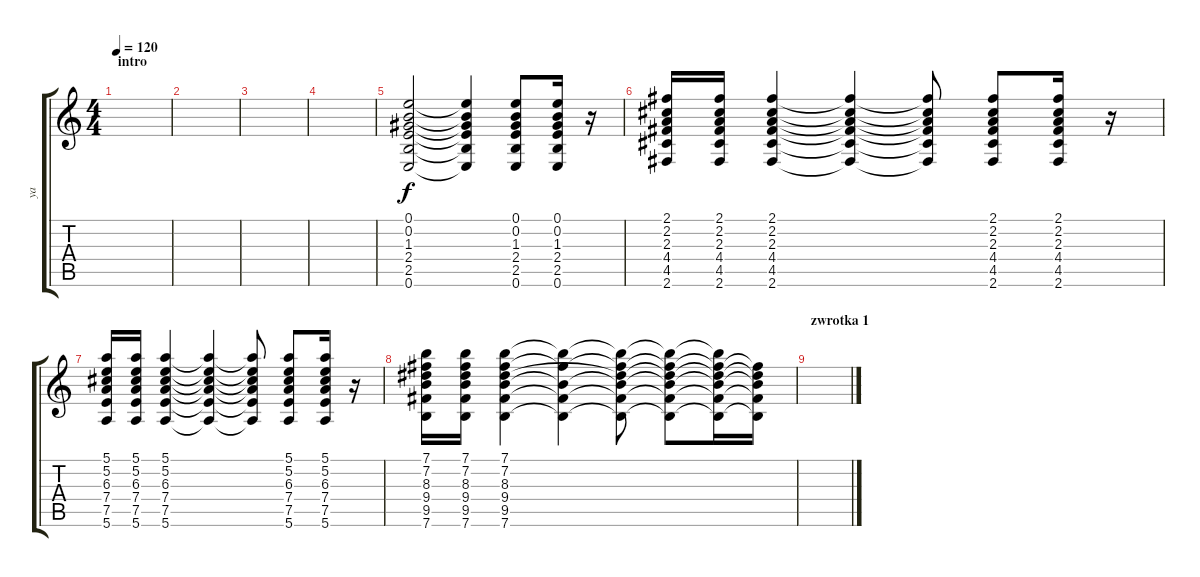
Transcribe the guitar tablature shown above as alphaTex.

\track ("ya" "ya") {instrument overdrivenguitar}
\staff {score tabs}
\tuning (E4 B3 G3 D3 A2 E2) {hide}
\ts (4 4)
\section ("" "intro")
\tempo 120
\clef g2
\ks c
|
|
|
|
(0.1 0.2 1.3 2.4 2.5 0.6).2{instrument electricguitarclean} (0.1{t} 0.2{t} 1.3{t} 2.4{t} 2.5{t} 0.6{t}).4 (0.1 0.2 1.3 2.4 2.5 0.6).8 (0.1 0.2 1.3 2.4 2.5 0.6).16 r.16 |
(2.1 2.2 2.3 4.4 4.5 2.6).16 (2.1 2.2 2.3 4.4 4.5 2.6).16 (2.1 2.2 2.3 4.4 4.5 2.6).4 (2.1{t} 2.2{t} 2.3{t} 4.4{t} 4.5{t} 2.6{t}).4 (2.1{t} 2.2{t} 2.3{t} 4.4{t} 4.5{t} 2.6{t}).8 (2.1 2.2 2.3 4.4 4.5 2.6).8 (2.1 2.2 2.3 4.4 4.5 2.6).16 r.16 |
(5.1 5.2 6.3 7.4 7.5 5.6).16 (5.1 5.2 6.3 7.4 7.5 5.6).16 (5.1 5.2 6.3 7.4 7.5 5.6).4 (5.1{t} 5.2{t} 6.3{t} 7.4{t} 7.5{t} 5.6{t}).4 (5.1{t} 5.2{t} 6.3{t} 7.4{t} 7.5{t} 5.6{t}).8 (5.1 5.2 6.3 7.4 7.5 5.6).8 (5.1 5.2 6.3 7.4 7.5 5.6).16 r.16 |
(7.1 7.2 8.3 9.4 9.5 7.6).16 (7.1 7.2 8.3 9.4 9.5 7.6).16 (7.1 7.2 8.3 9.4 9.5 7.6).4 (7.1{t} 7.2{t} 9.4{t} 9.5{t} 7.6{t}).4 (7.1{t} 7.2{t} 8.3{t} 9.4{t} 9.5{t} 7.6{t}).8 (7.1{t} 7.2{t} 8.3{t} 9.4{t} 9.5{t} 7.6{t}).8 (7.1{t} 7.2{t} 8.3{t} 9.4{t} 9.5{t} 7.6{t}).16 (7.2{t} 8.3{t} 9.4{t} 9.5{t} 7.6{t}).16 |
\section ("" "zwrotka 1")
